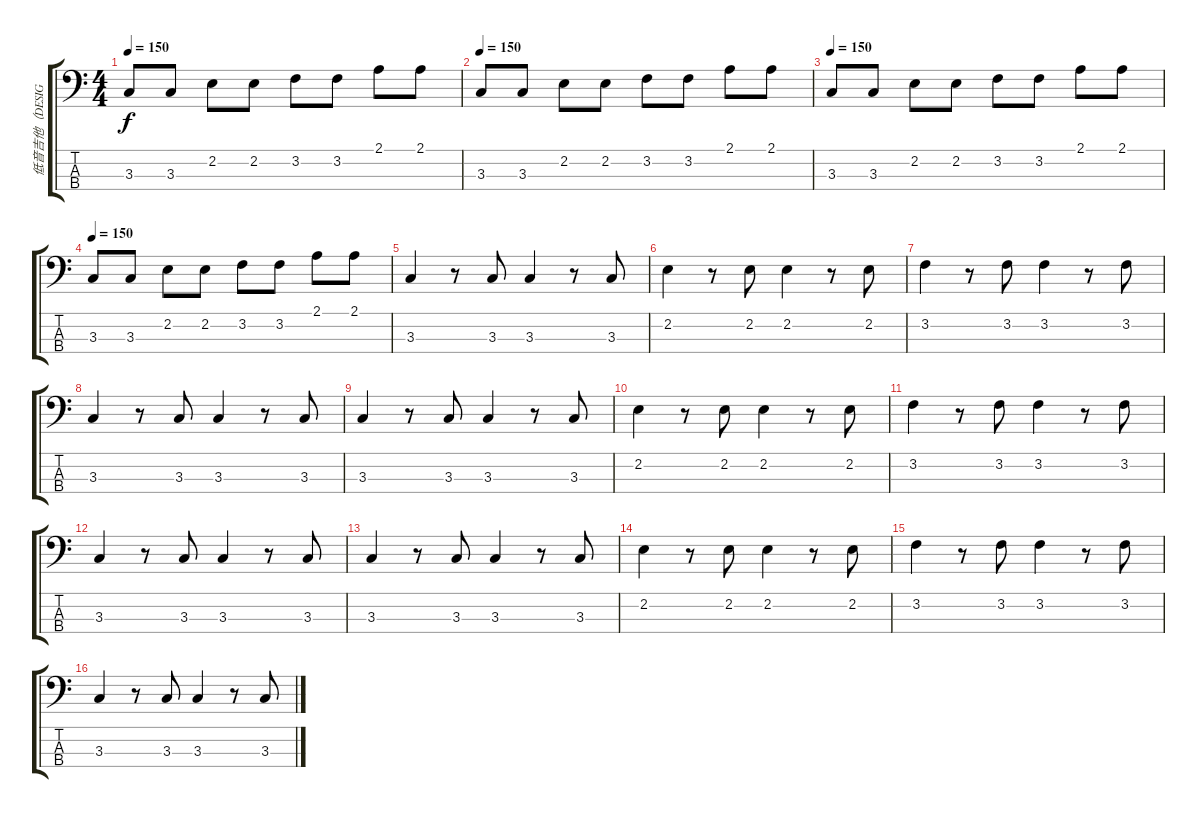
\track ("低音吉他（DESIGN CEO）" "低音吉他（DESIG") {instrument electricbassfinger}
\staff {score tabs}
\tuning (G2 D2 A1 E1) {hide}
\ts (4 4)
\tempo 150
\clef f4
\ks c
3.3.8{dy f} 3.3.8 2.2.8 2.2.8 3.2.8 3.2.8 2.1.8 2.1.8 |
\tempo 150
3.3.8 3.3.8 2.2.8 2.2.8 3.2.8 3.2.8 2.1.8 2.1.8 |
\tempo 150
3.3.8 3.3.8 2.2.8 2.2.8 3.2.8 3.2.8 2.1.8 2.1.8 |
\tempo 150
3.3.8 3.3.8 2.2.8 2.2.8 3.2.8 3.2.8 2.1.8 2.1.8 |
3.3.4 r.8 3.3.8 3.3.4 r.8 3.3.8 |
2.2.4 r.8 2.2.8 2.2.4 r.8 2.2.8 |
3.2.4 r.8 3.2.8 3.2.4 r.8 3.2.8 |
3.3.4 r.8 3.3.8 3.3.4 r.8 3.3.8 |
3.3.4 r.8 3.3.8 3.3.4 r.8 3.3.8 |
2.2.4 r.8 2.2.8 2.2.4 r.8 2.2.8 |
3.2.4 r.8 3.2.8 3.2.4 r.8 3.2.8 |
3.3.4 r.8 3.3.8 3.3.4 r.8 3.3.8 |
3.3.4 r.8 3.3.8 3.3.4 r.8 3.3.8 |
2.2.4 r.8 2.2.8 2.2.4 r.8 2.2.8 |
3.2.4 r.8 3.2.8 3.2.4 r.8 3.2.8 |
3.3.4 r.8 3.3.8 3.3.4 r.8 3.3.8
